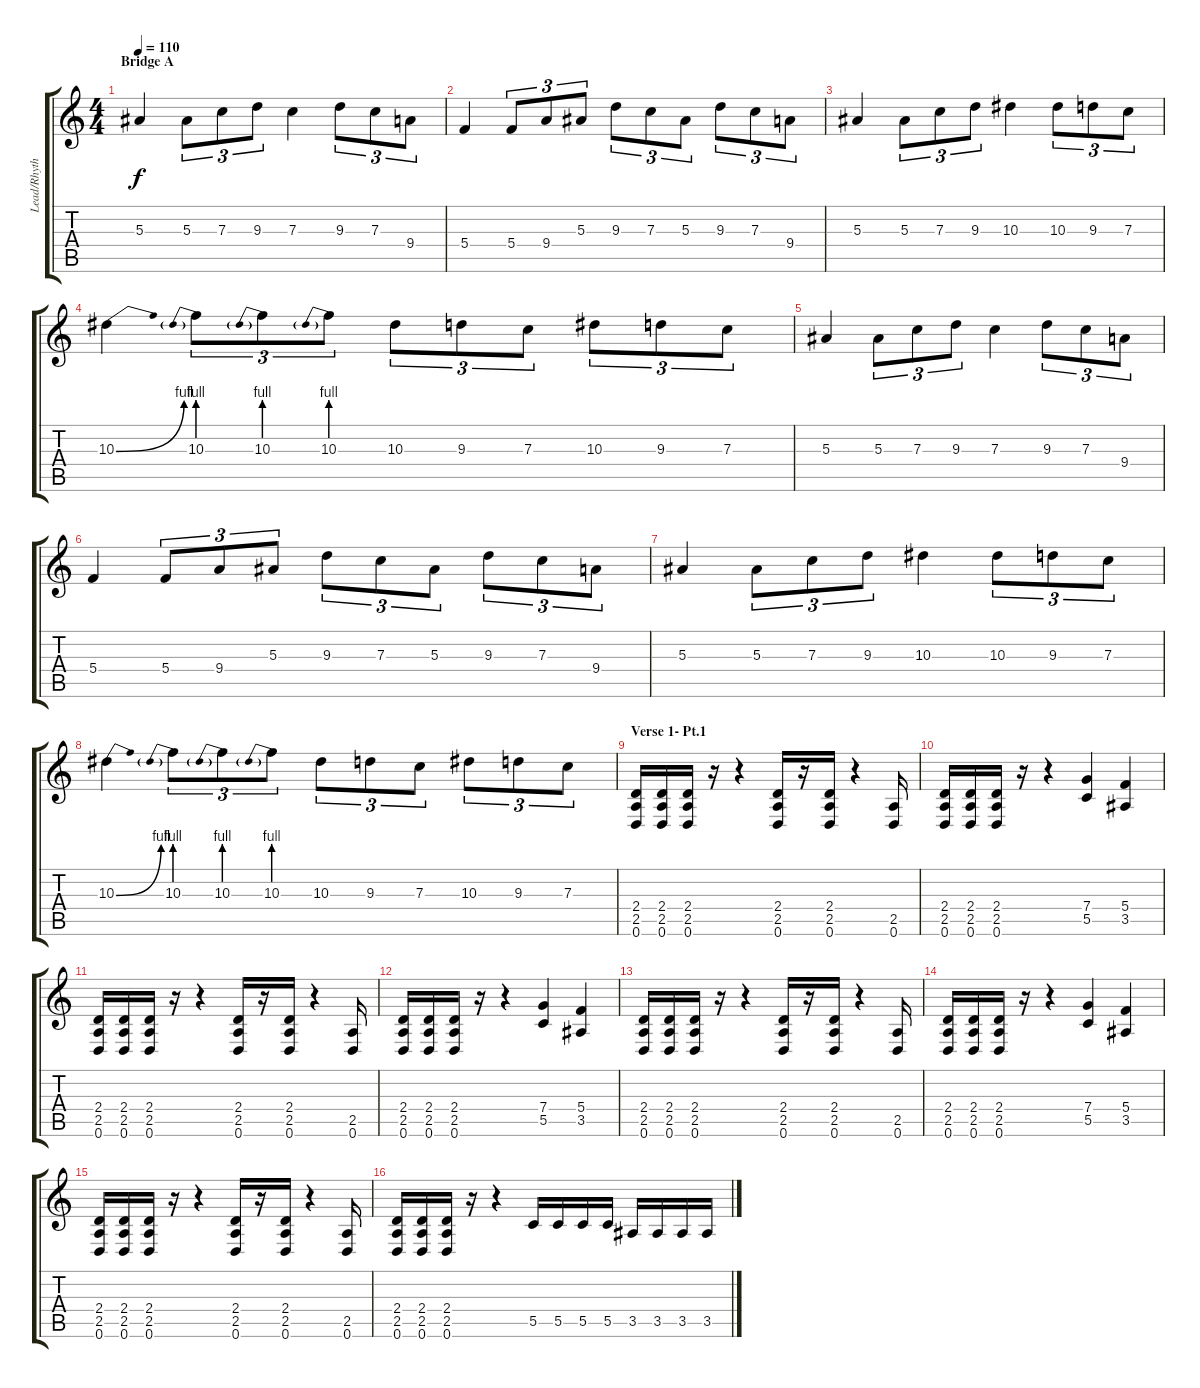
\track ("Lead/Rhythm" "Lead/Rhyth") {instrument distortionguitar}
\staff {score tabs}
\tuning (D4 A3 F3 C3 G2 D2) {hide}
\ts (4 4)
\section ("" "Bridge A")
\tempo 110
\clef g2
\ks c
5.3.4{dy f} 5.3.8{tu (3 2)} 7.3.8{tu (3 2)} 9.3.8{tu (3 2)} 7.3.4 9.3.8{tu (3 2)} 7.3.8{tu (3 2)} 9.4.8{tu (3 2)} |
5.4.4 5.4.8{tu (3 2)} 9.4.8{tu (3 2)} 5.3.8{tu (3 2)} 9.3.8{tu (3 2)} 7.3.8{tu (3 2)} 5.3.8{tu (3 2)} 9.3.8{tu (3 2)} 7.3.8{tu (3 2)} 9.4.8{tu (3 2)} |
5.3.4 5.3.8{tu (3 2)} 7.3.8{tu (3 2)} 9.3.8{tu (3 2)} 10.3.4 10.3.8{tu (3 2)} 9.3.8{tu (3 2)} 7.3.8{tu (3 2)} |
10.3{be (bend 0 0 60 4)}.4 10.3{be (prebend 0 4 60 4)}.8{tu (3 2)} 10.3{be (prebend 0 4 60 4)}.8{tu (3 2)} 10.3{be (prebend 0 4 60 4)}.8{tu (3 2)} 10.3.8{tu (3 2)} 9.3.8{tu (3 2)} 7.3.8{tu (3 2)} 10.3.8{tu (3 2)} 9.3.8{tu (3 2)} 7.3.8{tu (3 2)} |
5.3.4 5.3.8{tu (3 2)} 7.3.8{tu (3 2)} 9.3.8{tu (3 2)} 7.3.4 9.3.8{tu (3 2)} 7.3.8{tu (3 2)} 9.4.8{tu (3 2)} |
5.4.4 5.4.8{tu (3 2)} 9.4.8{tu (3 2)} 5.3.8{tu (3 2)} 9.3.8{tu (3 2)} 7.3.8{tu (3 2)} 5.3.8{tu (3 2)} 9.3.8{tu (3 2)} 7.3.8{tu (3 2)} 9.4.8{tu (3 2)} |
5.3.4 5.3.8{tu (3 2)} 7.3.8{tu (3 2)} 9.3.8{tu (3 2)} 10.3.4 10.3.8{tu (3 2)} 9.3.8{tu (3 2)} 7.3.8{tu (3 2)} |
10.3{be (bend 0 0 60 4)}.4 10.3{be (prebend 0 4 60 4)}.8{tu (3 2)} 10.3{be (prebend 0 4 60 4)}.8{tu (3 2)} 10.3{be (prebend 0 4 60 4)}.8{tu (3 2)} 10.3.8{tu (3 2)} 9.3.8{tu (3 2)} 7.3.8{tu (3 2)} 10.3.8{tu (3 2)} 9.3.8{tu (3 2)} 7.3.8{tu (3 2)} |
\section ("" "Verse 1- Pt.1")
(2.4 2.5 0.6).16 (2.4 2.5 0.6).16 (2.4 2.5 0.6).16 r.16 r.4 (2.4 2.5 0.6).16 r.16 (2.4 2.5 0.6).16 r.4 (2.5 0.6).16 |
(2.4 2.5 0.6).16 (2.4 2.5 0.6).16 (2.4 2.5 0.6).16 r.16 r.4 (7.4 5.5).4 (5.4 3.5).4 |
(2.4 2.5 0.6).16 (2.4 2.5 0.6).16 (2.4 2.5 0.6).16 r.16 r.4 (2.4 2.5 0.6).16 r.16 (2.4 2.5 0.6).16 r.4 (2.5 0.6).16 |
(2.4 2.5 0.6).16 (2.4 2.5 0.6).16 (2.4 2.5 0.6).16 r.16 r.4 (7.4 5.5).4 (5.4 3.5).4 |
(2.4 2.5 0.6).16 (2.4 2.5 0.6).16 (2.4 2.5 0.6).16 r.16 r.4 (2.4 2.5 0.6).16 r.16 (2.4 2.5 0.6).16 r.4 (2.5 0.6).16 |
(2.4 2.5 0.6).16 (2.4 2.5 0.6).16 (2.4 2.5 0.6).16 r.16 r.4 (7.4 5.5).4 (5.4 3.5).4 |
(2.4 2.5 0.6).16 (2.4 2.5 0.6).16 (2.4 2.5 0.6).16 r.16 r.4 (2.4 2.5 0.6).16 r.16 (2.4 2.5 0.6).16 r.4 (2.5 0.6).16 |
(2.4 2.5 0.6).16 (2.4 2.5 0.6).16 (2.4 2.5 0.6).16 r.16 r.4 5.5.16 5.5.16 5.5.16 5.5.16 3.5.16 3.5.16 3.5.16 3.5.16
